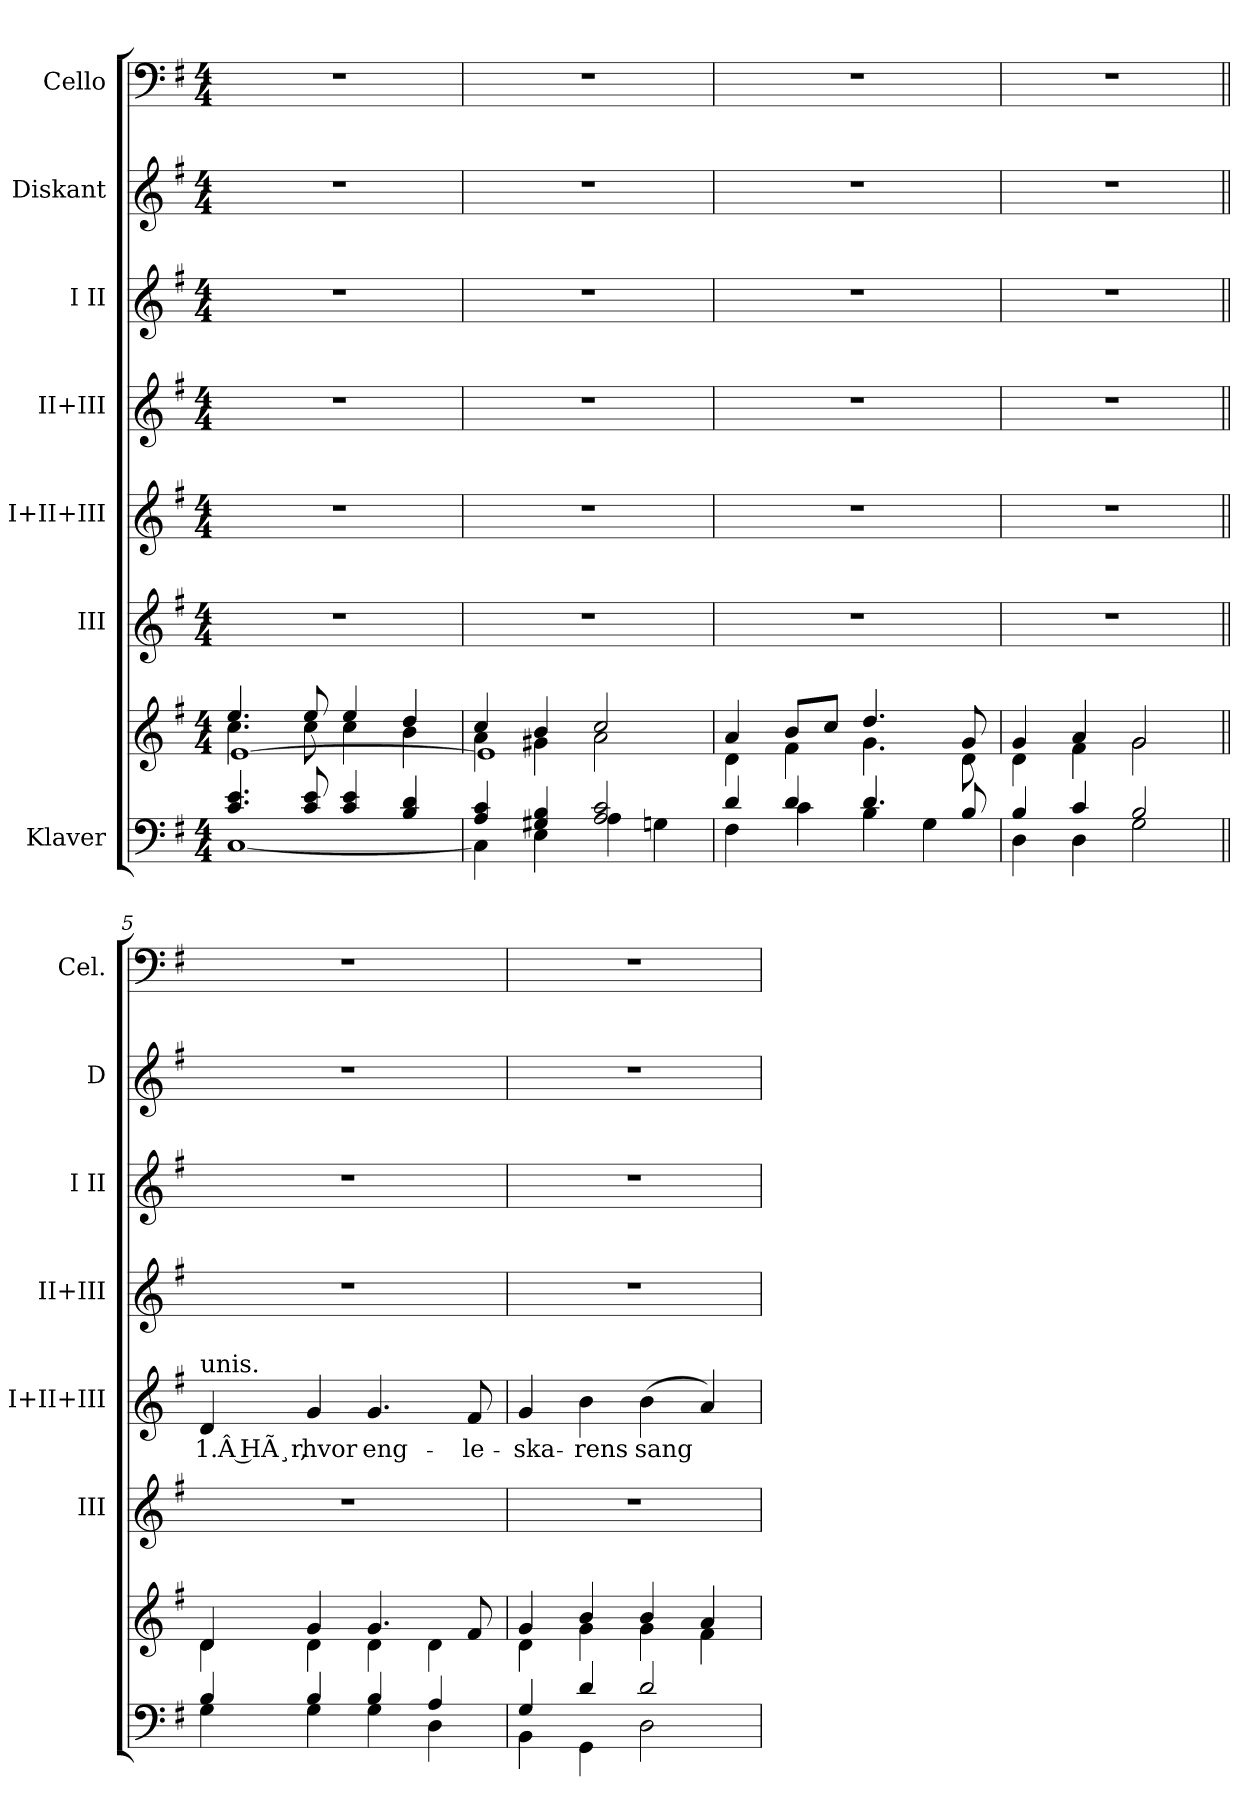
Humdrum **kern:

**kern	**kern	**kern	**kern	**text	**kern	**kern	**kern	**kern
*part7	*part7	*part6	*part5	*part5	*part4	*part3	*part2	*part1
*staff8	*staff7	*staff6	*staff5	*staff5	*staff4	*staff3	*staff2	*staff1
*I"Klaver	*	*I"III	*I"I+II+III	*	*I"II+III	*I"I II	*I"Diskant	*I"Cello
*	*	*I'III	*I'I+II+III	*	*I'II+III	*I'I II	*I'D	*I'Cel.
*clefF4	*clefG2	*clefG2	*clefG2	*	*clefG2	*clefG2	*clefG2	*clefF4
*k[f#]	*k[f#]	*k[f#]	*k[f#]	*	*k[f#]	*k[f#]	*k[f#]	*k[f#]
*M4/4	*M4/4	*M4/4	*M4/4	*	*M4/4	*M4/4	*M4/4	*M4/4
*MM100	*MM100	*MM100	*MM100	*	*MM100	*MM100	*MM100	*MM100
=1	=1	=1	=1	=1	=1	=1	=1	=1
*^	*^	*	*	*	*	*	*	*
*	*	*	*^	*	*	*	*	*	*	*
4.c/ 4.e/	[1C	4.ee/	4.cc\	[1e	1r	1r	.	1r	1r	1r	1r
8c/ 8e/	.	8ee/	8cc\	.	.	.	.	.	.	.	.
4c/ 4e/	.	4ee/	4cc\	.	.	.	.	.	.	.	.
4B/ 4d/	.	4dd/	4b\	.	.	.	.	.	.	.	.
=2	=2	=2	=2	=2	=2	=2	=2	=2	=2	=2	=2
4A/ 4c/	4C\]	4cc/	4a\	1e]	1r	1r	.	1r	1r	1r	1r
4G#X/ 4B/	4E\	4b/	4g#X\	.	.	.	.	.	.	.	.
2A/ 2c/	4A\	2cc/	2a\	.	.	.	.	.	.	.	.
.	4Gn\	.	.	.	.	.	.	.	.	.	.
*	*	*	*v	*v	*	*	*	*	*	*	*
=3	=3	=3	=3	=3	=3	=3	=3	=3	=3	=3
4d/	4F#\	4a/	4d\	1r	1r	.	1r	1r	1r	1r
4d/	4c\	8b/L	4f#\	.	.	.	.	.	.	.
.	.	8cc/J	.	.	.	.	.	.	.	.
4.d/	4B\	4.dd/	4.g\	.	.	.	.	.	.	.
.	4G\	.	.	.	.	.	.	.	.	.
8B/	.	8g/	8d\	.	.	.	.	.	.	.
=4	=4	=4	=4	=4	=4	=4	=4	=4	=4	=4
4B/	4D\	4g/	4d\	1r	1r	.	1r	1r	1r	1r
4c/	4D\	4a/	4f#\	.	.	.	.	.	.	.
2B/	2G\	2g/	2g\	.	.	.	.	.	.	.
!!LO:LB:g=z
=5||	=5||	=5||	=5||	=5||	=5||	=5||	=5||	=5||	=5||	=5||
!	!	!	!	!	!LO:TX:a:t=unis.	!	!	!	!	!
4B/	4G\	4d/	4d\	1r	4d/	1.Â HÃ¸r,	1r	1r	1r	1r
4B/	4G\	4g/	4d\	.	4g/	hvor	.	.	.	.
4B/	4G\	4.g/	4d\	.	4.g/	eng-	.	.	.	.
4A/	4D\	.	4d\	.	.	.	.	.	.	.
.	.	8f#/	.	.	8f#/	-le-	.	.	.	.
=6	=6	=6	=6	=6	=6	=6	=6	=6	=6	=6
4G/	4BB\	4g/	4d\	1r	4g/	-ska-	1r	1r	1r	1r
4d/	4GG\	4b/	4g\	.	4b\	-rens	.	.	.	.
2d/	2D\	4b/	4g\	.	(>4b\	sang	.	.	.	.
.	.	4a/	4f#\	.	4a/)	.	.	.	.	.
*v	*v	*	*	*	*	*	*	*	*	*
*	*v	*v	*	*	*	*	*	*	*
=	=	=	=	=	=	=	=	=
*-	*-	*-	*-	*-	*-	*-	*-	*-
